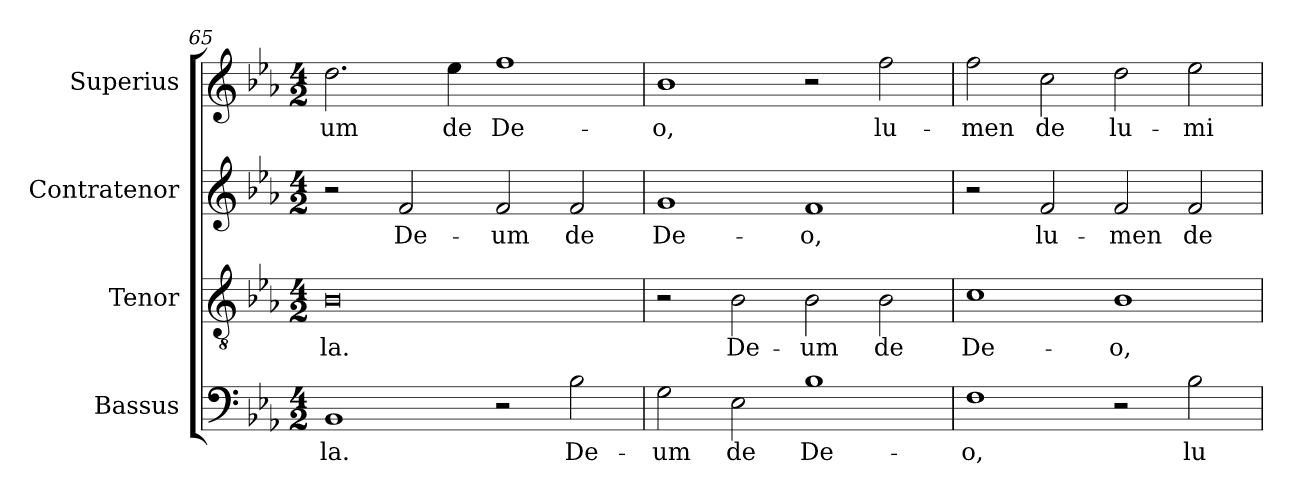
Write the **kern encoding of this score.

**kern	**text	**kern	**text	**kern	**text	**kern	**text
*part4	*part4	*part3	*part3	*part2	*part2	*part1	*part1
*staff4	*staff4	*staff3	*staff3	*staff2	*staff2	*staff1	*staff1
*I"Bassus	*	*I"Tenor	*	*I"Contratenor	*	*I"Superius	*
*I'B.	*	*I'T.	*	*	*	*	*
*clefF4	*	*clefGv2	*	*clefG2	*	*clefG2	*
*	*	*ITrd7c12	*	*ITrd7c12	*	*	*
*k[b-e-a-]	*	*k[b-e-a-]	*	*k[b-e-a-]	*	*k[b-e-a-]	*
*E-:	*	*E-:	*	*E-:	*	*E-:	*
*M4/2	*	*M4/2	*	*M4/2	*	*M4/2	*
=65	=65	=65	=65	=65	=65	=65	=65
!	!LO:LY:b:color=#000000	!	!	!	!	!	!
!	!	!	!LO:LY:b:color=#000000	!	!	!	!
!	!	!	!	!	!	!	!LO:LY:b:color=#000000
1BB-i	-la.	0BB-i	-la.	2r	.	2.ddi\	-um
!	!	!	!	!	!LO:LY:b:color=#000000	!	!
.	.	.	.	2Fi/	De-	.	.
!	!	!	!	!	!	!	!LO:LY:b:color=#000000
.	.	.	.	.	.	4ee-i\	de
!	!	!	!	!	!LO:LY:b:color=#000000	!	!
!	!	!	!	!	!	!	!LO:LY:b:color=#000000
2r	.	.	.	2Fi/	-um	1ffi	De-
!	!LO:LY:b:color=#000000	!	!	!	!	!	!
!	!	!	!	!	!LO:LY:b:color=#000000	!	!
2B-i\	De-	.	.	2Fi/	de	.	.
=66	=66	=66	=66	=66	=66	=66	=66
!	!LO:LY:b:color=#000000	!	!	!	!	!	!
!	!	!	!	!	!LO:LY:b:color=#000000	!	!
!	!	!	!	!	!	!	!LO:LY:b:color=#000000
2Gi\	-um	2r	.	1Gi	De-	1b-i	-o,
!	!LO:LY:b:color=#000000	!	!	!	!	!	!
!	!	!	!LO:LY:b:color=#000000	!	!	!	!
2E-i\	de	2BB-i\	De-	.	.	.	.
!	!LO:LY:b:color=#000000	!	!	!	!	!	!
!	!	!	!LO:LY:b:color=#000000	!	!	!	!
!	!	!	!	!	!LO:LY:b:color=#000000	!	!
1B-i	De-	2BB-i\	-um	1Fi	-o,	2r	.
!	!	!	!LO:LY:b:color=#000000	!	!	!	!
!	!	!	!	!	!	!	!LO:LY:b:color=#000000
.	.	2BB-i\	de	.	.	2ffi\	lu-
!!LO:PB:g=z
=67	=67	=67	=67	=67	=67	=67	=67
!	!LO:LY:b:color=#000000	!	!	!	!	!	!
!	!	!	!LO:LY:b:color=#000000	!	!	!	!
!	!	!	!	!	!	!	!LO:LY:b:color=#000000
1Fi	-o,	1Ci	De-	2r	.	2ffi\	-men
!	!	!	!	!	!LO:LY:b:color=#000000	!	!
!	!	!	!	!	!	!	!LO:LY:b:color=#000000
.	.	.	.	2Fi/	lu-	2cci\	de
!	!	!	!LO:LY:b:color=#000000	!	!	!	!
!	!	!	!	!	!LO:LY:b:color=#000000	!	!
!	!	!	!	!	!	!	!LO:LY:b:color=#000000
2r	.	1BB-i	-o,	2Fi/	-men	2ddi\	lu-
!	!LO:LY:b:color=#000000	!	!	!	!	!	!
!	!	!	!	!	!LO:LY:b:color=#000000	!	!
!	!	!	!	!	!	!	!LO:LY:b:color=#000000
2B-i\	lu-	.	.	2Fi/	de	2ee-i\	-mi-
=	=	=	=	=	=	=	=
*-	*-	*-	*-	*-	*-	*-	*-
